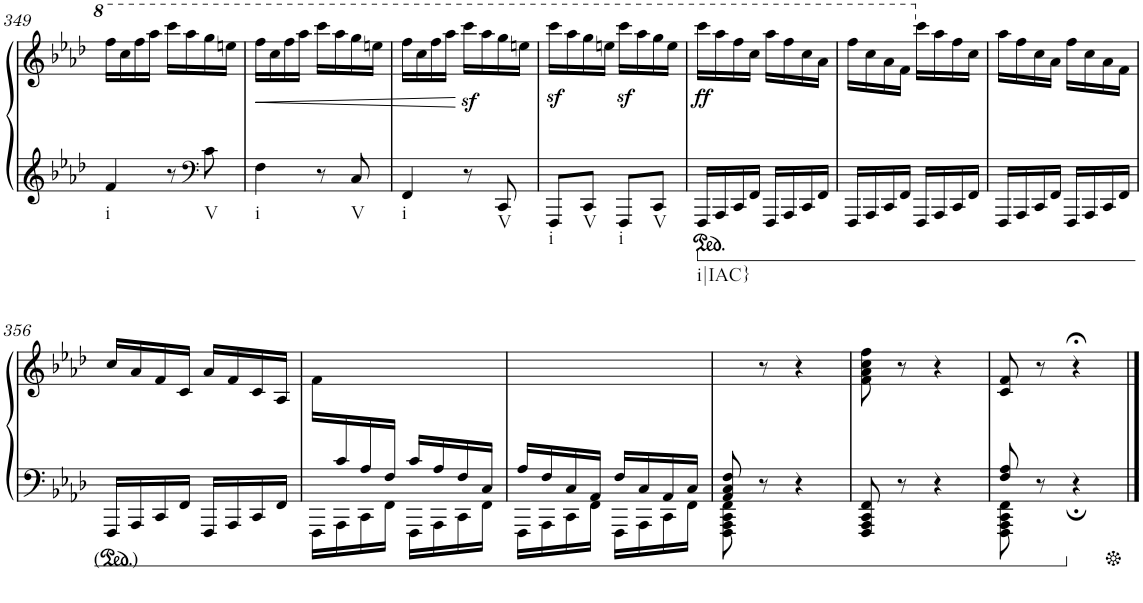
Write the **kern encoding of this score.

**kern	**kern	**dynam
*part1	*part1	*part1
*staff2	*staff1	*staff1/2
*I"Piano	*	*
*I'Pno.	*	*
!!LO:PB:g=z
*clefG2	*clefG2	*
*k[b-e-a-d-]	*k[b-e-a-d-]	*
*M2/4	*M2/4	*
=349	=349	=349
!LO:TX:b:t=i	!	!
4f/	16fff\LL	.
.	16ccc\	.
.	16fff\	.
.	16aaa-\JJ	.
8r	16cccc\LL	.
.	16aaa-\	.
*clefF4	*	*
!LO:TX:b:t=V	!	!
8c\	16ggg\	.
.	16eeen\JJ	.
=350	=350	=350
!LO:TX:b:t=i	!	!
!	!	!LO:HP:b
4F\	16fff\LL	<
.	16ccc\	.
.	16fff\	.
.	16aaa-\JJ	.
8r	16cccc\LL	.
.	16aaa-\	.
!LO:TX:b:t=V	!	!
8C/	16ggg\	.
.	16eeen\JJ	.
=351	=351	=351
!LO:TX:b:t=i	!	!
4FF/	16fff\LL	.
.	16ccc\	.
.	16fff\	.
.	16aaa-\JJ	.
8r	16ccccz<\LL	[
.	16aaa-\	.
!LO:TX:b:t=V	!	!
8CC/	16ggg\	.
.	16eeen\JJ	.
=352	=352	=352
!LO:TX:b:t=i	!	!
8FFF/L	16ccccz<\LL	.
.	16aaa-\	.
!LO:TX:b:t=V	!	!
8CC/J	16ggg\	.
.	16eeen\JJ	.
!LO:TX:b:t=i	!	!
8FFF/L	16ccccz<\LL	.
.	16aaa-\	.
!LO:TX:b:t=V	!	!
8CC/J	16ggg\	.
.	16eee\JJ	.
=353	=353	=353
!LO:TX:b:t=i|IAC}	!	!
!	!	!LO:DY:b
16FFF/LL	16cccc\LL	ff
16AAA-/	16aaa-\	.
16CC/	16fff\	.
16FF/JJ	16ccc\JJ	.
16FFF/LL	16aaa-\LL	.
16AAA-/	16fff\	.
16CC/	16ccc\	.
16FF/JJ	16aa-\JJ	.
=354	=354	=354
16FFF/LL	16fff\LL	.
16AAA-/	16ccc\	.
16CC/	16aa-\	.
16FF/JJ	16ff\JJ	.
16FFF/LL	16ccc\LL	.
16AAA-/	16aa-\	.
16CC/	16ff\	.
16FF/JJ	16cc\JJ	.
=355	=355	=355
16FFF/LL	16aa-\LL	.
16AAA-/	16ff\	.
16CC/	16cc\	.
16FF/JJ	16a-\JJ	.
16FFF/LL	16ff\LL	.
16AAA-/	16cc\	.
16CC/	16a-\	.
16FF/JJ	16f\JJ	.
!!LO:LB:g=z
=356	=356	=356
16FFF/LL	16cc/LL	.
16AAA-/	16a-/	.
16CC/	16f/	.
16FF/JJ	16c/JJ	.
16FFF/LL	16a-/LL	.
16AAA-/	16f/	.
16CC/	16c/	.
16FF/JJ	16A-/JJ	.
=357	=357	=357
*^	*	*
16ryy	16FFF\LL	16f\LL	.
16c/	16AAA-\	4..ryy	.
16A-/	16CC\	.	.
16F/JJ	16FF\JJ	.	.
16c/LL	16FFF\LL	.	.
16A-/	16AAA-\	.	.
16F/	16CC\	.	.
16C/JJ	16FF\JJ	.	.
=358	=358	=358	=358
16A-/LL	16FFF\LL	2ryy	.
16F/	16AAA-\	.	.
16C/	16CC\	.	.
16AA-/JJ	16FF\JJ	.	.
16F/LL	16FFF\LL	.	.
16C/	16AAA-\	.	.
16AA-/	16CC\	.	.
16C/JJ	16FF\JJ	.	.
=359	=359	=359	=359
8AA-/ 8C/ 8F/	8FFF\ 8AAA-\ 8CC\ 8FF\	8ryy	.
4.ryy	8r	8r	.
.	4r	4r	.
*v	*v	*	*
=360	=360	=360
8FFF/ 8AAA-/ 8CC/ 8FF/	8f\ 8a-\ 8cc\ 8ff\	.
8r	8r	.
4r	4r	.
=361	=361	=361
*^	*	*
8F/ 8A-/	8FFF\ 8AAA-\ 8CC\ 8FF\	8c/ 8f/	.
8r	8ryy	8r	.
4r	4r;yy	4r;<	.
*v	*v	*	*
==	==	==
*-	*-	*-
